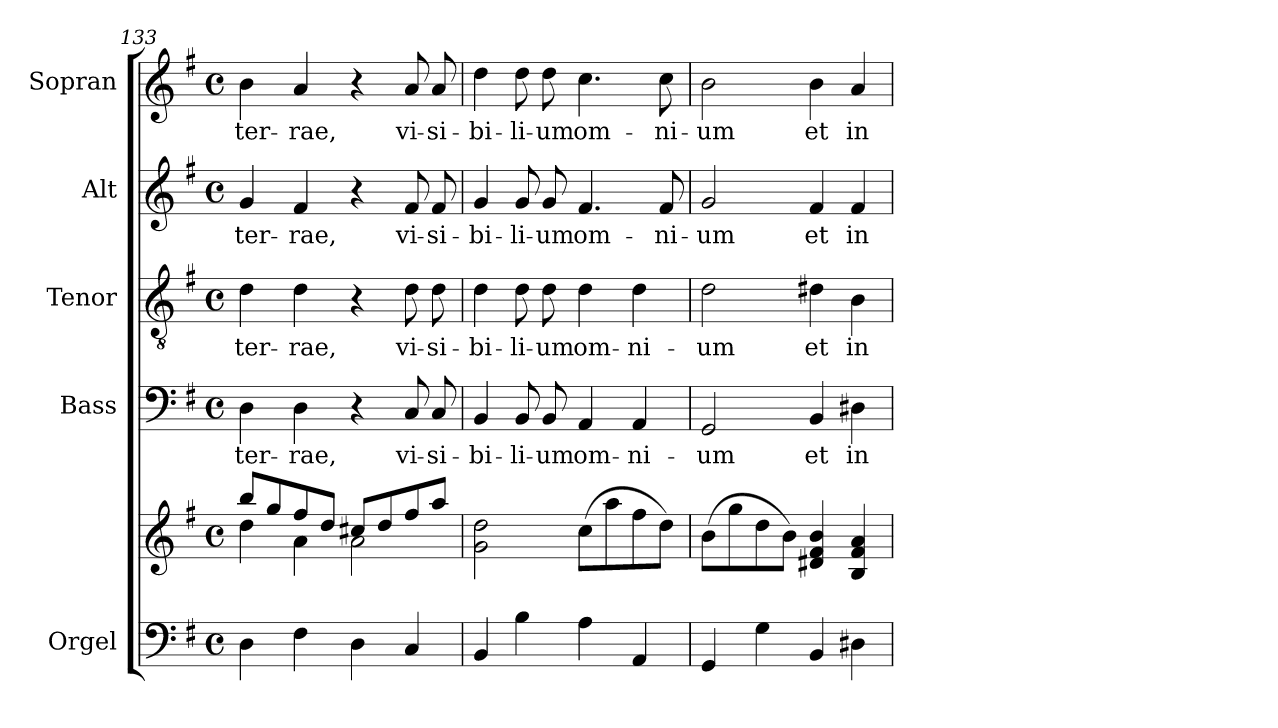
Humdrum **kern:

**kern	**kern	**kern	**text	**kern	**text	**kern	**text	**kern	**text
*part5	*part5	*part4	*part4	*part3	*part3	*part2	*part2	*part1	*part1
*staff6	*staff5	*staff4	*staff4	*staff3	*staff3	*staff2	*staff2	*staff1	*staff1
*I"Orgel	*	*I"Bass	*	*I"Tenor	*	*I"Alt	*	*I"Sopran	*
*I'Org.	*	*I'B.	*	*I'T.	*	*I'A.	*	*I'S.	*
*clefF4	*clefG2	*clefF4	*	*clefGv2	*	*clefG2	*	*clefG2	*
*k[f#]	*k[f#]	*k[f#]	*	*k[f#]	*	*k[f#]	*	*k[f#]	*
*G:	*G:	*G:	*	*G:	*	*G:	*	*G:	*
*M4/4	*M4/4	*M4/4	*	*M4/4	*	*M4/4	*	*M4/4	*
*met(c)	*met(c)	*met(c)	*	*met(c)	*	*met(c)	*	*met(c)	*
=133	=133	=133	=133	=133	=133	=133	=133	=133	=133
*	*^	*	*	*	*	*	*	*	*
!	!	!	!	!LO:LY:b	!	!LO:LY:b	!	!LO:LY:b	!	!LO:LY:b
4D\	8bb/L	4dd\	4D\	ter-	4d\	ter-	4g/	ter-	4b\	ter-
.	8gg/	.	.	.	.	.	.	.	.	.
!	!	!	!	!LO:LY:b	!	!LO:LY:b	!	!LO:LY:b	!	!LO:LY:b
4F#\	8ff#/	4a\	4D\	-rae,	4d\	-rae,	4f#/	-rae,	4a/	-rae,
.	8dd/J	.	.	.	.	.	.	.	.	.
4D\	8cc#X/L	2a\	4r	.	4r	.	4r	.	4r	.
.	8dd/	.	.	.	.	.	.	.	.	.
!	!	!	!	!LO:LY:b	!	!LO:LY:b	!	!LO:LY:b	!	!LO:LY:b
4C/	8ff#/	.	8C/	vi-	8d\	vi-	8f#/	vi-	8a/	vi-
!	!	!	!	!LO:LY:b	!	!LO:LY:b	!	!LO:LY:b	!	!LO:LY:b
.	8aa/J	.	8C/	-si-	8d\	-si-	8f#/	-si-	8a/	-si-
*	*v	*v	*	*	*	*	*	*	*	*
!!LO:LB:g=z
=134	=134	=134	=134	=134	=134	=134	=134	=134	=134
!	!	!	!LO:LY:b	!	!LO:LY:b	!	!LO:LY:b	!	!LO:LY:b
4BB/	2g\ 2dd\	4BB/	-bi-	4d\	-bi-	4g/	-bi-	4dd\	-bi-
!	!	!	!LO:LY:b	!	!LO:LY:b	!	!LO:LY:b	!	!LO:LY:b
4B\	.	8BB/	-li-	8d\	-li-	8g/	-li-	8dd\	-li-
!	!	!	!LO:LY:b	!	!LO:LY:b	!	!LO:LY:b	!	!LO:LY:b
.	.	8BB/	-um	8d\	-um	8g/	-um	8dd\	-um
!	!	!	!LO:LY:b	!	!LO:LY:b	!	!LO:LY:b	!	!LO:LY:b
4A\	(>8cc\L	4AA/	om-	4d\	om-	4.f#/	om-	4.cc\	om-
.	8aa\	.	.	.	.	.	.	.	.
!	!	!	!LO:LY:b	!	!LO:LY:b	!	!	!	!
4AA/	8ff#\	4AA/	-ni-	4d\	-ni-	.	.	.	.
!	!	!	!	!	!	!	!LO:LY:b	!	!LO:LY:b
.	8dd\J)	.	.	.	.	8f#/	-ni-	8cc\	-ni-
=135	=135	=135	=135	=135	=135	=135	=135	=135	=135
!	!	!	!LO:LY:b	!	!LO:LY:b	!	!LO:LY:b	!	!LO:LY:b
4GG/	(>8b\L	2GG/	-um	2d\	-um	2g/	-um	2b\	-um
.	8gg\	.	.	.	.	.	.	.	.
4G\	8dd\	.	.	.	.	.	.	.	.
.	8b\J)	.	.	.	.	.	.	.	.
!	!	!	!LO:LY:b	!	!LO:LY:b	!	!LO:LY:b	!	!LO:LY:b
4BB/	4d#X/ 4f#/ 4b/	4BB/	et	4d#X\	et	4f#/	et	4b\	et
!	!	!	!LO:LY:b	!	!LO:LY:b	!	!LO:LY:b	!	!LO:LY:b
4D#X\	4B/ 4f#/ 4a/	4D#X\	in-	4B\	in-	4f#/	in-	4a/	in-
=	=	=	=	=	=	=	=	=	=
*-	*-	*-	*-	*-	*-	*-	*-	*-	*-
